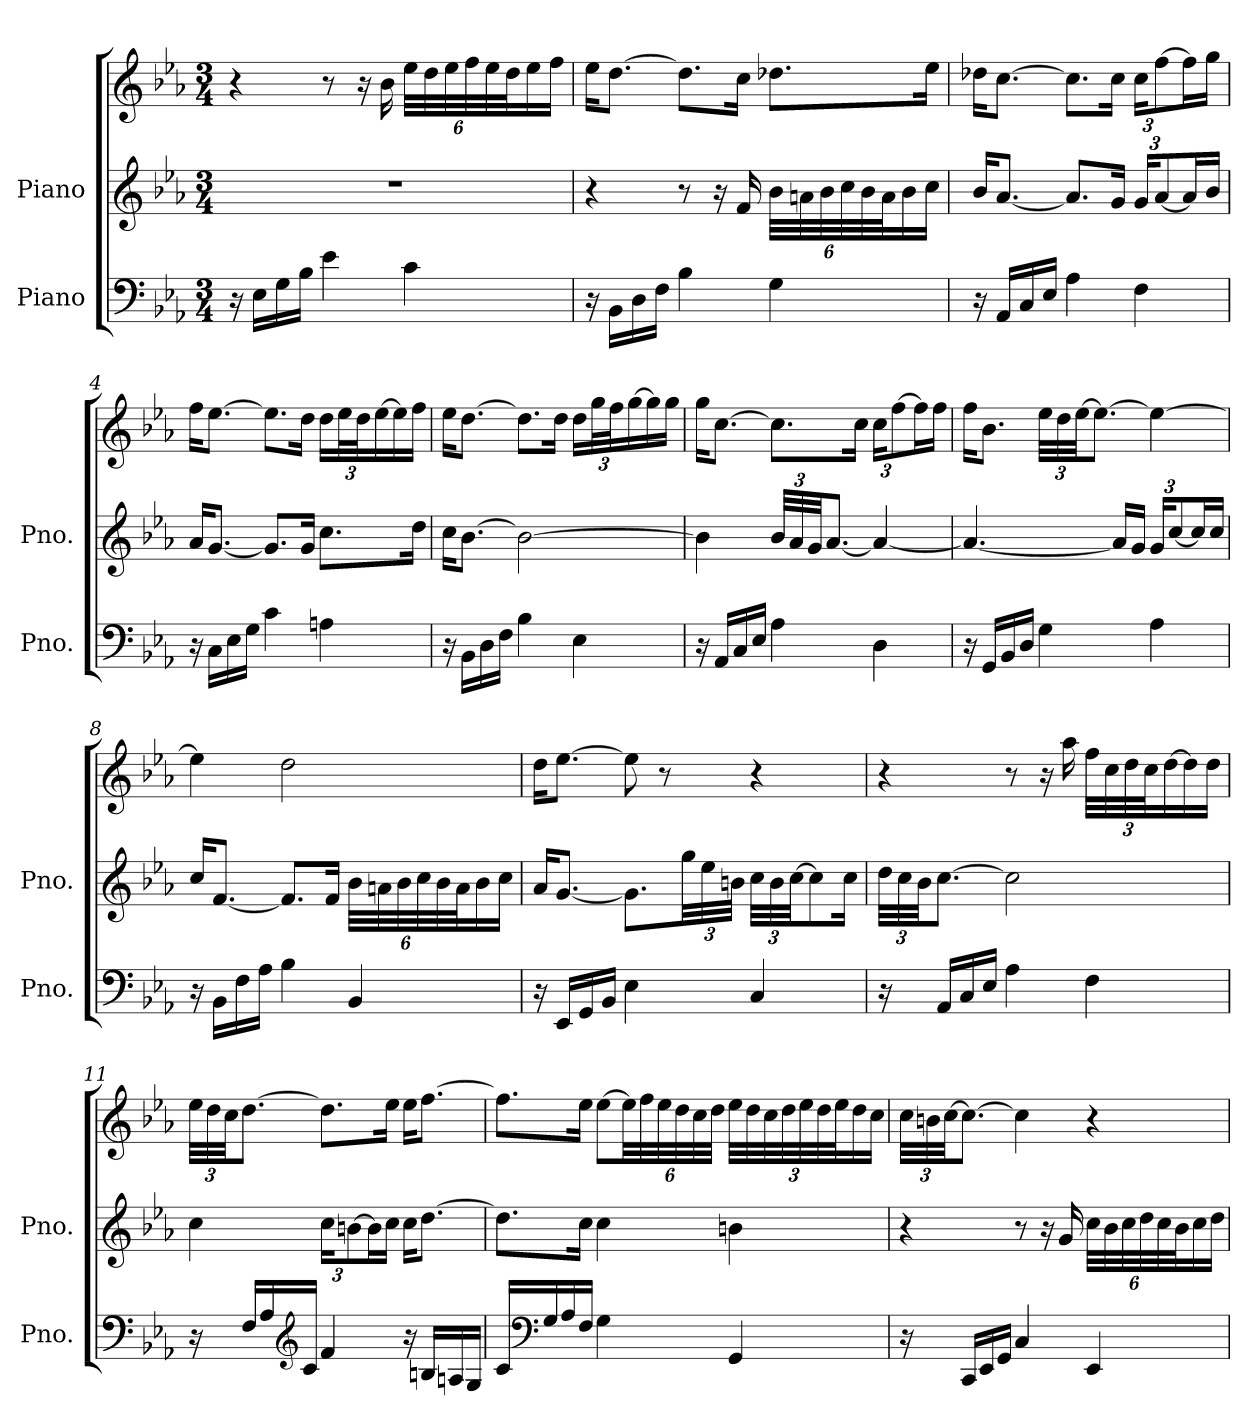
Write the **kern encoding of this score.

**kern	**kern	**kern
*part2	*part1	*part1
*staff3	*staff2	*staff1
*I"Piano	*I"Piano	*
*I'Pno.	*I'Pno.	*
*clefF4	*clefG2	*clefG2
*k[b-e-a-]	*k[b-e-a-]	*k[b-e-a-]
*M3/4	*M3/4	*M3/4
*MM66	*MM66	*MM66
=1	=1	=1
16r	2.r	4r
16E-\LL	.	.
16G\	.	.
16B-\JJ	.	.
4e-\	.	8r
.	.	16r
.	.	16b-\
*	*	*Xbrackettup
4c\	.	48ee-\LLL
.	.	48dd\
.	.	48ee-\
.	.	48ff\
.	.	48ee-\
.	.	48dd\J
.	.	16ee-\
.	.	16ff\JJ
=2	=2	=2
16r	4r	16ee-\KL
16BB-\LL	.	[8.dd\J
16D\	.	.
16F\JJ	.	.
4B-\	8r	8.dd\L]
.	16r	.
.	16f/	16cc\Jk
*	*Xbrackettup	*
4G\	48b-\LLL	8.dd-X\L
.	48an\	.
.	48b-\	.
.	48cc\	.
.	48b-\	.
.	48a\J	.
.	16b-\	.
.	16cc\JJ	16ee-\Jk
=3	=3	=3
16r	16b-/KL	16dd-X\KL
16AA-/LL	[8.a-/J	[8.cc\J
16C/	.	.
16E-/JJ	.	.
4A-\	8.a-/L]	8.cc\L]
.	16g/Jk	16cc\Jk
4F\	24g/KL	24cc\KL
.	[12a-/	[12ff\
.	16a-/L]	16ff\L]
.	16b-/JJ	16gg\JJ
!!LO:LB:g=z
=4	=4	=4
16r	16a-/KL	16ff\KL
16C\LL	[8.g/J	[8.ee-\J
16E-\	.	.
16G\JJ	.	.
4c\	8.g/L]	8.ee-\L]
.	16g/Jk	16dd\Jk
4An\	8.cc\L	24dd\LL
.	.	48ee-\L
.	.	48dd\J
.	.	[24ee-\
.	.	16ee-\]
.	16dd\Jk	16ff\JJ
=5	=5	=5
16r	16cc\KL	16ee-\KL
16BB-\LL	[8.b-\J	[8.dd\J
16D\	.	.
16F\JJ	.	.
4B-\	2b-\_	8.dd\L]
.	.	16dd\Jk
4E-\	.	24dd\LL
.	.	48gg\L
.	.	48ff\J
.	.	[24gg\
.	.	16gg\]
.	.	16gg\JJ
=6	=6	=6
16r	4b-\]	16gg\KL
16AA-/LL	.	[8.cc\J
16C/	.	.
16E-/JJ	.	.
4A-\	48b-/LLL	8.cc\L]
.	48a-/	.
.	48g/JJ	.
.	[8.a-/J	.
.	.	16cc\Jk
4D\	4a-/_	24cc\KL
.	.	[12ff\
.	.	16ff\L]
.	.	16ff\JJ
!!LO:LB:g=z
=7	=7	=7
16r	4.a-/_	16ff\KL
16GG/LL	.	8.b-\J
16BB-/	.	.
16D/JJ	.	.
4G\	.	48ee-\LLL
.	.	48dd\
.	.	[48ee-\JJ
.	.	8.ee-\J_
.	16a-/LL]	.
.	16g/JJ	.
4A-\	24g/KL	4ee-\_
.	[12cc/	.
.	16cc/L]	.
.	16cc/JJ	.
=8	=8	=8
16r	16cc/KL	4ee-\]
16BB-\LL	[8.f/J	.
16F\	.	.
16A-\JJ	.	.
4B-\	8.f/L]	2dd\
.	16f/Jk	.
4BB-/	48b-\LLL	.
.	48an\	.
.	48b-\	.
.	48cc\	.
.	48b-\	.
.	48a\J	.
.	16b-\	.
.	16cc\JJ	.
=9	=9	=9
16r	16a-/KL	16dd\KL
16EE-/LL	[8.g/J	[8.ee-\J
16GG/	.	.
16BB-/JJ	.	.
4E-\	8.g\L]	8ee-\]
.	.	8r
.	48gg\LL	.
.	48ee-\	.
.	48bn\JJJ	.
4C/	48cc\LLL	4r
.	48b\	.
.	[48cc\JJ	.
.	8cc\]	.
.	16cc\Jk	.
!!LO:LB:g=z
=10	=10	=10
16r	48dd\LLL	4r
.	48cc\	.
.	48b-\JJ	.
16AA-/LL	[8.cc\J	.
16C/	.	.
16E-/JJ	.	.
4A-\	2cc\]	8r
.	.	16r
.	.	16aa-\
4F\	.	48ff\LLL
.	.	48cc\
.	.	48dd\
.	.	48cc\J
.	.	[24dd\
.	.	16dd\]
.	.	16dd\JJ
=11	=11	=11
16r	4cc\	48ee-\LLL
.	.	48dd\
.	.	48cc\JJ
16F/LL	.	[8.dd\J
16A-/	.	.
*clefG2	*	*
16c/JJ	.	.
4f/	24cc\KL	8.dd\L]
.	[12bn\	.
.	16b\L]	.
.	16cc\JJ	16ee-\Jk
16r	16cc\KL	16ee-\KL
16Bn/LL	[8.dd\J	[8.ff\J
16An/	.	.
16G/JJ	.	.
!!LO:PB:g=z
=12	=12	=12
16c/LL	8.dd\L]	8.ff\L]
*clefF4	*	*
16G/	.	.
16A-/	.	.
16F/JJ	16cc\Jk	16ee-\Jk
4G\	4cc\	[8ee-\L
.	.	48ee-\LL]
.	.	48ff\
.	.	48ee-\
.	.	48dd\
.	.	48cc\
.	.	48dd\JJJ
4GG/	4bn\	48ee-\LLL
.	.	48dd\
.	.	48cc\
.	.	48dd\
.	.	48ee-\
.	.	48dd\
.	.	48ee-\J
.	.	24dd\
.	.	16cc\JJ
=13	=13	=13
16r	4r	48cc\LLL
.	.	48bn\
.	.	[48cc\JJ
16CC/LL	.	8.cc\J_
16EE-/	.	.
16GG/JJ	.	.
4C/	8r	4cc\]
.	16r	.
.	16g/	.
4EE-/	48cc\LLL	4r
.	48b-\	.
.	48cc\	.
.	48dd\	.
.	48cc\	.
.	48b-\J	.
.	16cc\	.
.	16dd\JJ	.
=	=	=
*-	*-	*-
